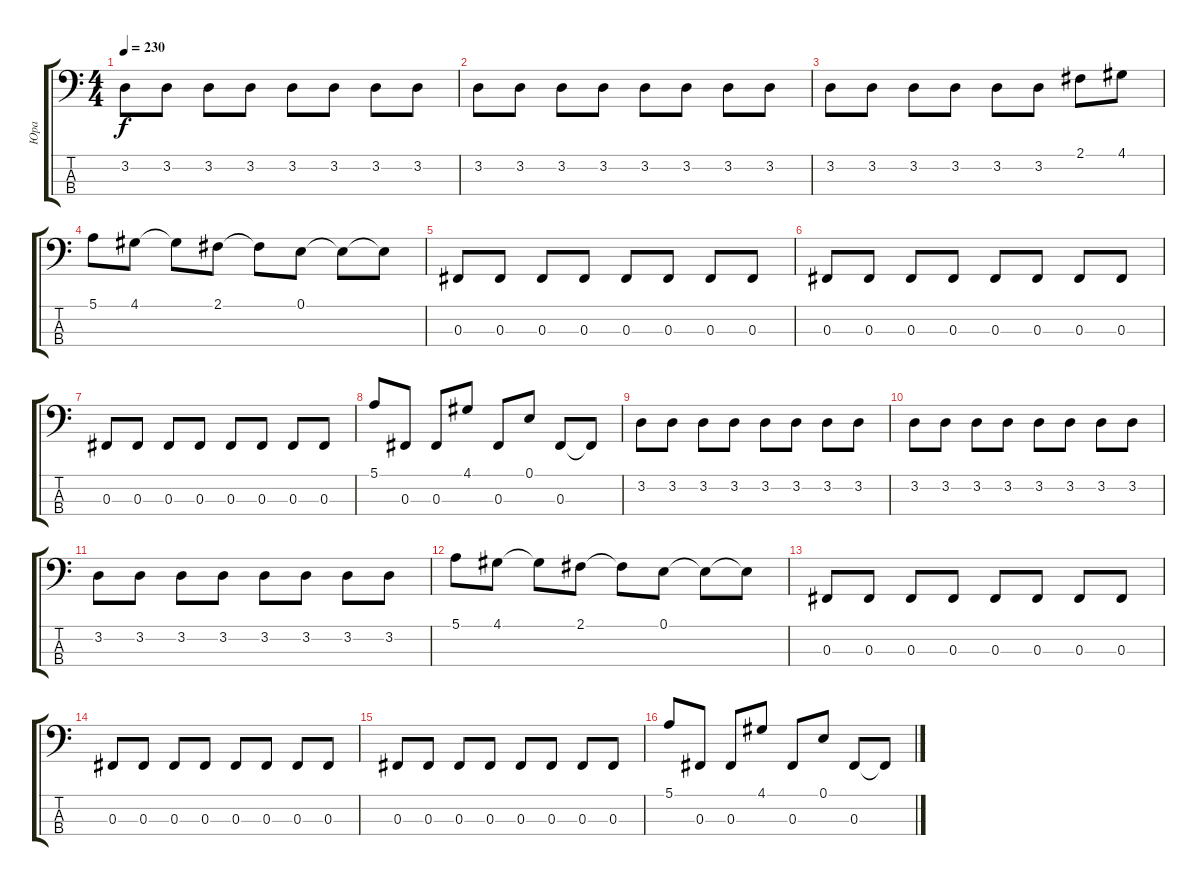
\track ("Юра" "Юра") {instrument electricbasspick}
\staff {score tabs}
\tuning (E2 B1 Gb1 B0) {hide}
\ts (4 4)
\tempo 230
\clef f4
\ks c
3.2.8{dy f} 3.2.8 3.2.8 3.2.8 3.2.8 3.2.8 3.2.8 3.2.8 |
3.2.8 3.2.8 3.2.8 3.2.8 3.2.8 3.2.8 3.2.8 3.2.8 |
3.2.8 3.2.8 3.2.8 3.2.8 3.2.8 3.2.8 2.1.8 4.1.8 |
5.1.8 4.1.8 4.1{t}.8 2.1.8 2.1{t}.8 0.1.8 0.1{t}.8 0.1{t}.8 |
0.3.8 0.3.8 0.3.8 0.3.8 0.3.8 0.3.8 0.3.8 0.3.8 |
0.3.8 0.3.8 0.3.8 0.3.8 0.3.8 0.3.8 0.3.8 0.3.8 |
0.3.8 0.3.8 0.3.8 0.3.8 0.3.8 0.3.8 0.3.8 0.3.8 |
5.1.8 0.3.8 0.3.8 4.1.8 0.3.8 0.1.8 0.3.8 0.3{t}.8 |
3.2.8 3.2.8 3.2.8 3.2.8 3.2.8 3.2.8 3.2.8 3.2.8 |
3.2.8 3.2.8 3.2.8 3.2.8 3.2.8 3.2.8 3.2.8 3.2.8 |
3.2.8 3.2.8 3.2.8 3.2.8 3.2.8 3.2.8 3.2.8 3.2.8 |
5.1.8 4.1.8 4.1{t}.8 2.1.8 2.1{t}.8 0.1.8 0.1{t}.8 0.1{t}.8 |
0.3.8 0.3.8 0.3.8 0.3.8 0.3.8 0.3.8 0.3.8 0.3.8 |
0.3.8 0.3.8 0.3.8 0.3.8 0.3.8 0.3.8 0.3.8 0.3.8 |
0.3.8 0.3.8 0.3.8 0.3.8 0.3.8 0.3.8 0.3.8 0.3.8 |
5.1.8 0.3.8 0.3.8 4.1.8 0.3.8 0.1.8 0.3.8 0.3{t}.8
